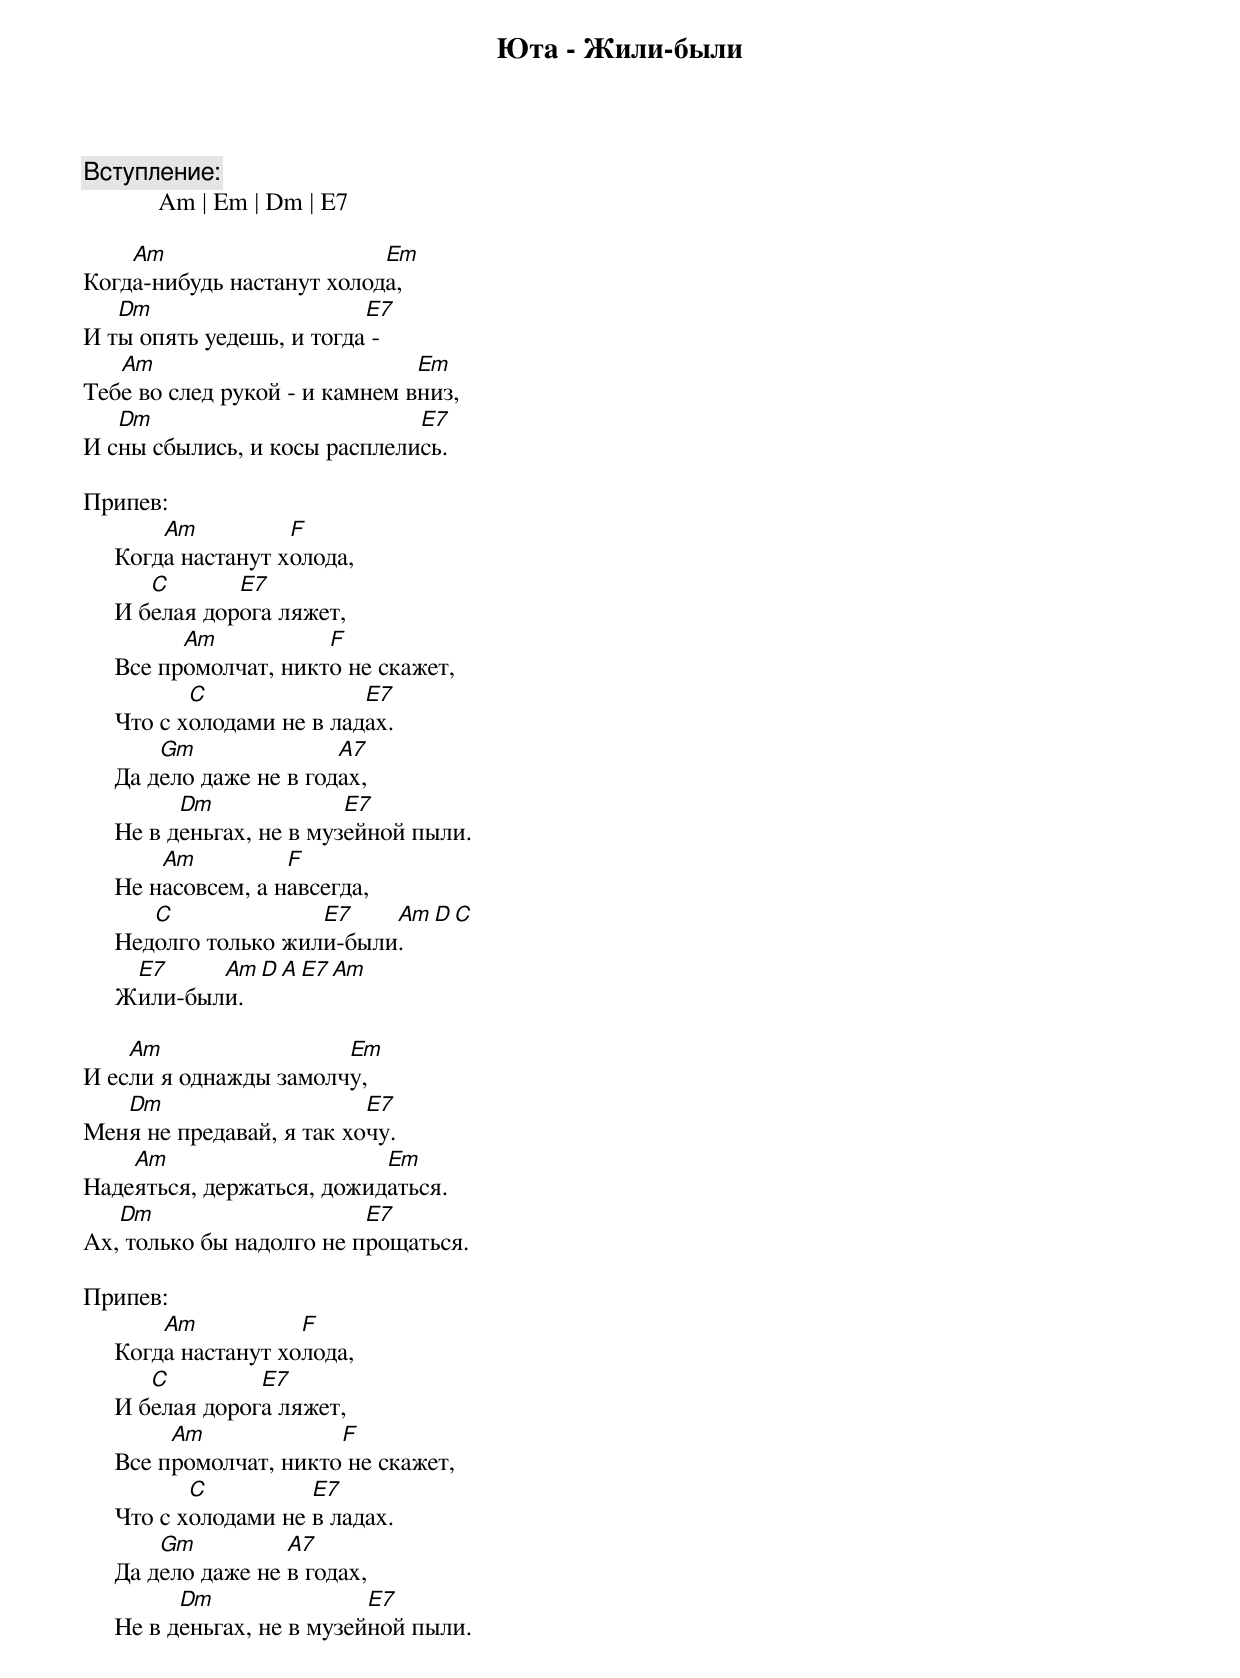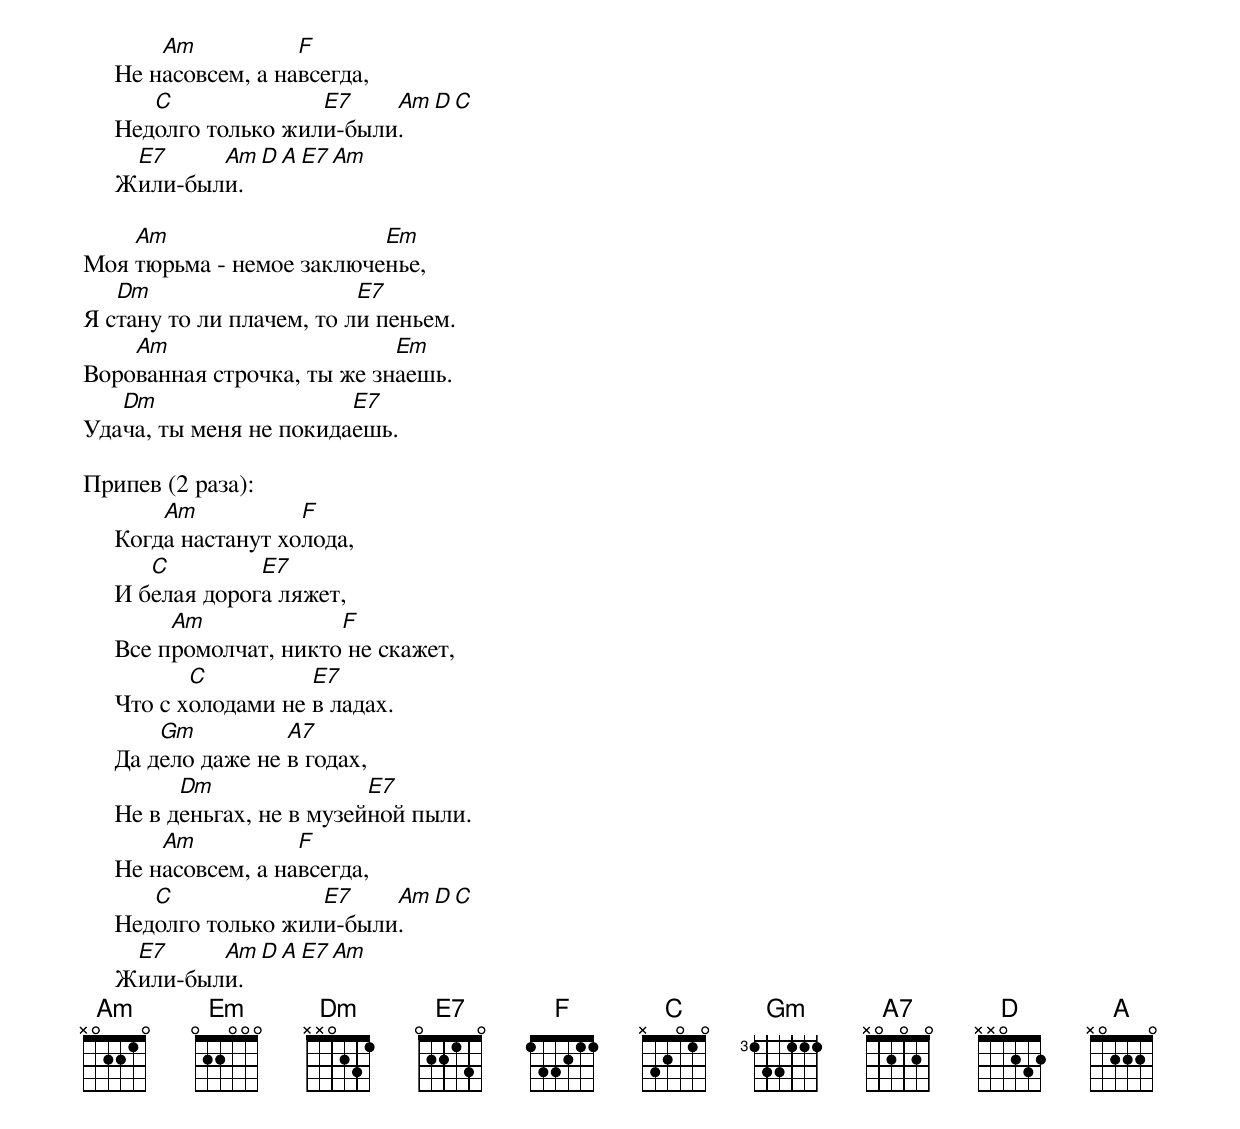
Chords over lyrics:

Юта - Жили-были

Вступление:
            Am | Em | Dm | E7

    Am                     Em
Когда-нибудь настанут холода,
   Dm                     E7
И ты опять уедешь, и тогда -
   Am                          Em
Тебе во след рукой - и камнем вниз,
   Dm                         E7
И сны сбылись, и косы расплелись.

Припев:
         Am          F
     Когда настанут холода,
        C       E7
     И белая дорога ляжет,
           Am           F
     Все промолчат, никто не скажет,
            C               E7
     Что с холодами не в ладах.
         Gm               A7
     Да дело даже не в годах,
           Dm              E7
     Не в деньгах, не в музейной пыли.
         Am          F
     Не насовсем, а навсегда,
        C              E7    Am D C
     Недолго только жили-были.
      E7     Am D A E7 Am
     Жили-были.

    Am                 Em
И если я однажды замолчу,
   Dm                     E7
Меня не предавай, я так хочу.
    Am                     Em
Надеяться, держаться, дожидаться.
   Dm                     E7
Ах, только бы надолго не прощаться.

Припев:
         Am           F
     Когда настанут холода,
        C         E7
     И белая дорога ляжет,
          Am             F
     Все промолчат, никто не скажет,
            C          E7
     Что с холодами не в ладах.
         Gm          A7
     Да дело даже не в годах,
           Dm                E7
     Не в деньгах, не в музейной пыли.
         Am           F
     Не насовсем, а навсегда,
        C              E7    Am D C
     Недолго только жили-были.
      E7     Am D A E7 Am
     Жили-были.

    Am                    Em
Моя тюрьма - немое заключенье,
   Dm                     E7
Я стану то ли плачем, то ли пеньем.
    Am                      Em
Ворованная строчка, ты же знаешь.
   Dm                   E7
Удача, ты меня не покидаешь.

Припев (2 раза):
         Am           F
     Когда настанут холода,
        C         E7
     И белая дорога ляжет,
          Am             F
     Все промолчат, никто не скажет,
            C          E7
     Что с холодами не в ладах.
         Gm          A7
     Да дело даже не в годах,
           Dm                E7
     Не в деньгах, не в музейной пыли.
         Am           F
     Не насовсем, а навсегда,
        C              E7    Am D C
     Недолго только жили-были.
      E7     Am D A E7 Am
     Жили-были.
